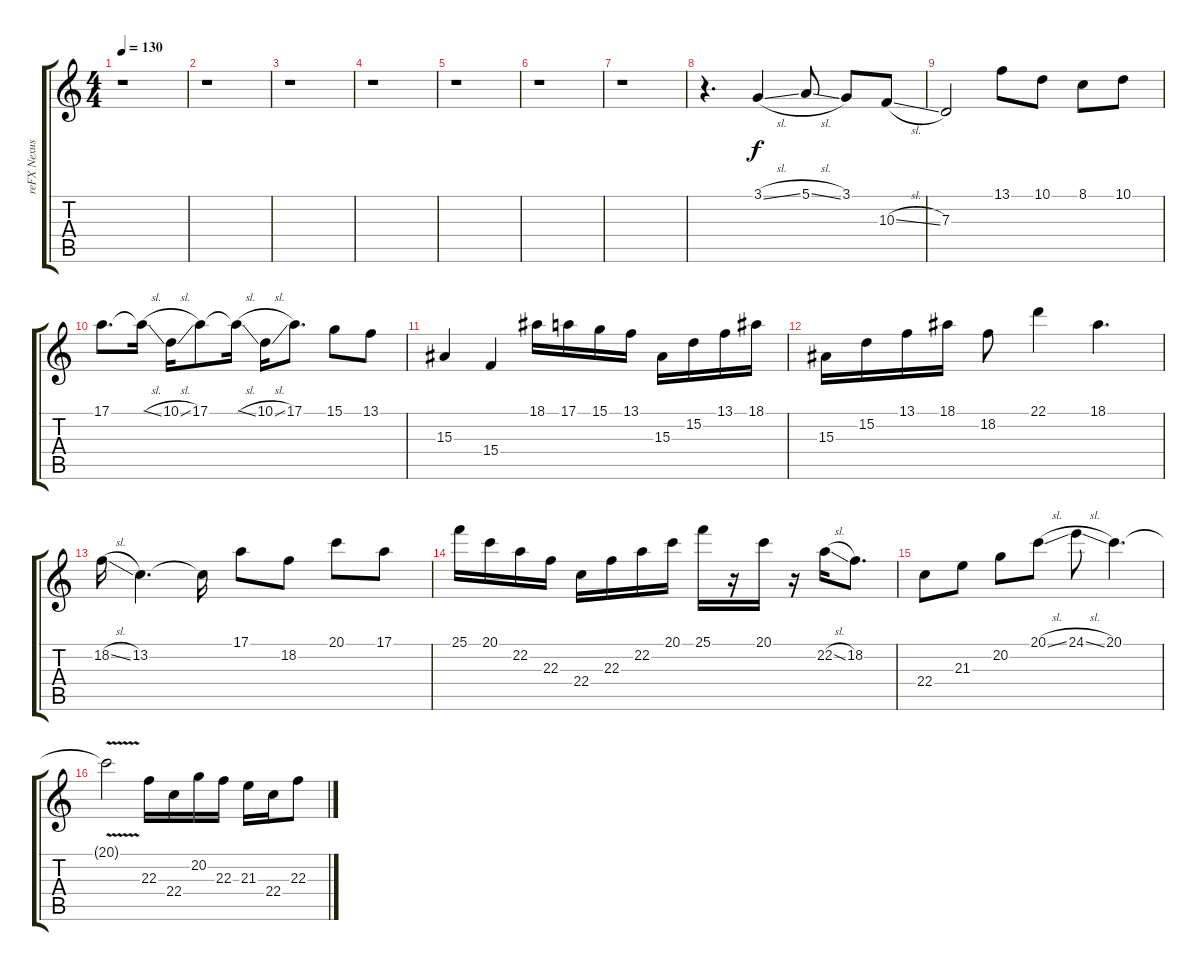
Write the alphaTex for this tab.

\track ("reFX Nexus #3 (MIDI)" "reFX Nexus") {instrument lead2sawtooth}
\staff {score tabs}
\tuning (E4 B3 G3 D3 A2 E2) {hide}
\ts (4 4)
\tempo 130
\clef g2
\ks c
r.1{dy f} |
r.1 |
r.1 |
r.1 |
r.1 |
r.1 |
r.1 |
r.4{d} 3.1{sl}.4 5.1{sl}.8 3.1.8 10.3{sl}.8 |
7.3.2 13.1.8 10.1.8 8.1.8 10.1.8 |
17.1.8{d} 17.1{sl t}.16 10.1{sl}.16 17.1.8 17.1{sl t}.16 10.1{sl}.16 17.1.8{d} 15.1.8 13.1.8 |
15.3.4 15.4.4 18.1.16 17.1.16 15.1.16 13.1.16 15.3.16 15.2.16 13.1.16 18.1.16 |
15.3.16 15.2.16 13.1.16 18.1.16 18.2.8 22.1.4 18.1.4{d} |
18.2{sl}.16 13.2.4{d} 13.2{t}.16 17.1.8 18.2.8 20.1.8 17.1.8 |
25.1.16 20.1.16 22.2.16 22.3.16 22.4.16 22.3.16 22.2.16 20.1.16 25.1.16 r.16 20.1.16 r.16 22.2{sl}.16 18.2.8{d} |
22.4.8 21.3.8 20.2.8 20.1{sl}.8 24.1{sl}.8 20.1.4{d} |
20.1{v t}.2 22.3.16 22.4.16 20.2.16 22.3.16 21.3.16 22.4.16 22.3.8
